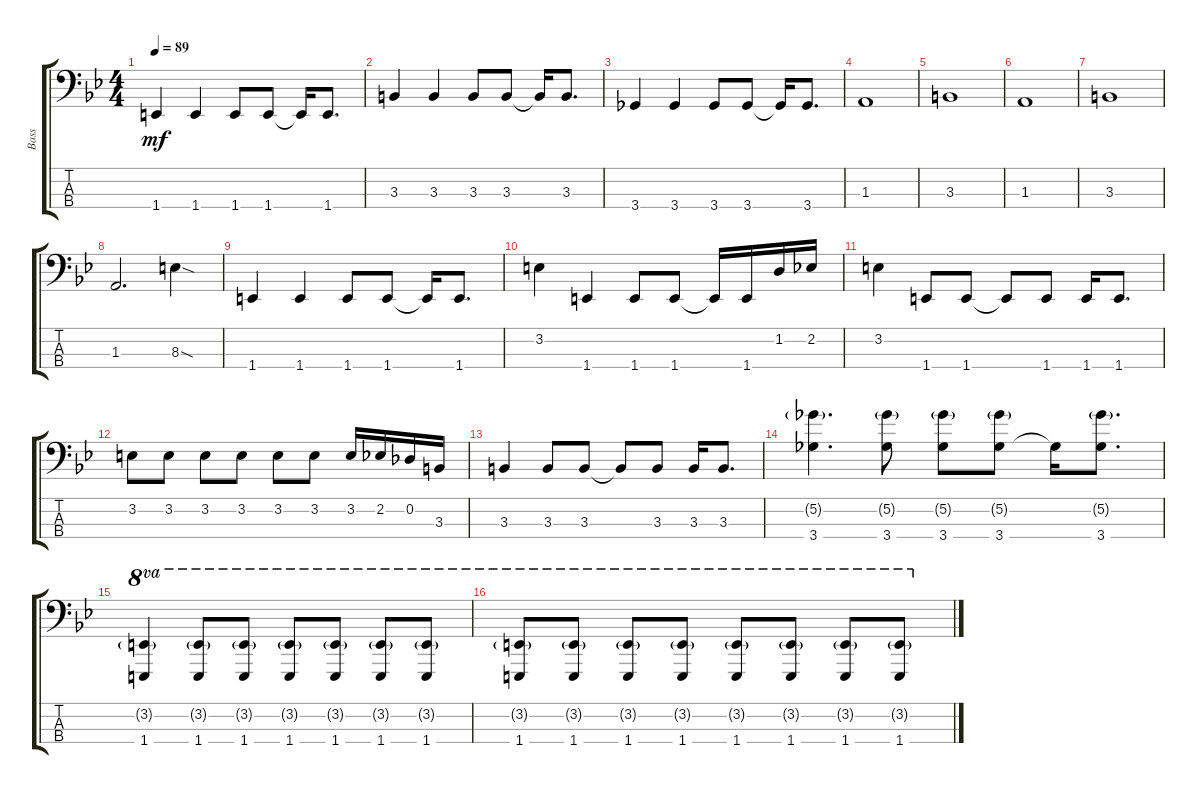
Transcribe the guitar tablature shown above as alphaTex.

\track ("Bass" "Bass") {instrument electricbasspick}
\staff {score tabs}
\tuning (Gb2 Db2 Ab1 Eb1) {hide}
\ts (4 4)
\tempo 89
\clef f4
\ks bb
1.4.4{dy mf} 1.4.4 1.4.8 1.4.8 1.4{t}.16 1.4.8{d} |
3.3.4 3.3.4 3.3.8 3.3.8 3.3{t}.16 3.3.8{d} |
3.4.4 3.4.4 3.4.8 3.4.8 3.4{t}.16 3.4.8{d} |
1.3.1 |
3.3.1 |
1.3.1 |
3.3.1 |
1.3.2{d} 8.3{sod}.4 |
1.4.4 1.4.4 1.4.8 1.4.8 1.4{t}.16 1.4.8{d} |
3.2.4 1.4.4 1.4.8 1.4.8 1.4{t}.16 1.4.16 1.2.16 2.2.16 |
3.2.4 1.4.8 1.4.8 1.4{t}.8 1.4.8 1.4.16 1.4.8{d} |
3.2.8 3.2.8 3.2.8 3.2.8 3.2.8 3.2.8 3.2.16 2.2.16 0.2.16 3.3.16 |
3.3.4 3.3.8 3.3.8 3.3{t}.8 3.3.8 3.3.16 3.3.8{d} |
(5.2{g} 3.4).4{d ot 8vb} (5.2{g} 3.4).8{ot 8vb} (5.2{g} 3.4).8{ot 8vb} (5.2{g} 3.4).8{ot 8vb} 3.4{t}.16{ot 8vb} (5.2{g} 3.4).8{d ot 8vb} |
(3.2{g} 1.4).4{ot 8va} (3.2{g} 1.4).8{ot 8va} (3.2{g} 1.4).8{ot 8va} (3.2{g} 1.4).8{ot 8va} (3.2{g} 1.4).8{ot 8va} (3.2{g} 1.4).8{ot 8va} (3.2{g} 1.4).8{ot 8va} |
(3.2{g} 1.4).8{ot 8va} (3.2{g} 1.4).8{ot 8va} (3.2{g} 1.4).8{ot 8va} (3.2{g} 1.4).8{ot 8va} (3.2{g} 1.4).8{ot 8va} (3.2{g} 1.4).8{ot 8va} (3.2{g} 1.4).8{ot 8va} (3.2{g} 1.4).8{ot 8va}
